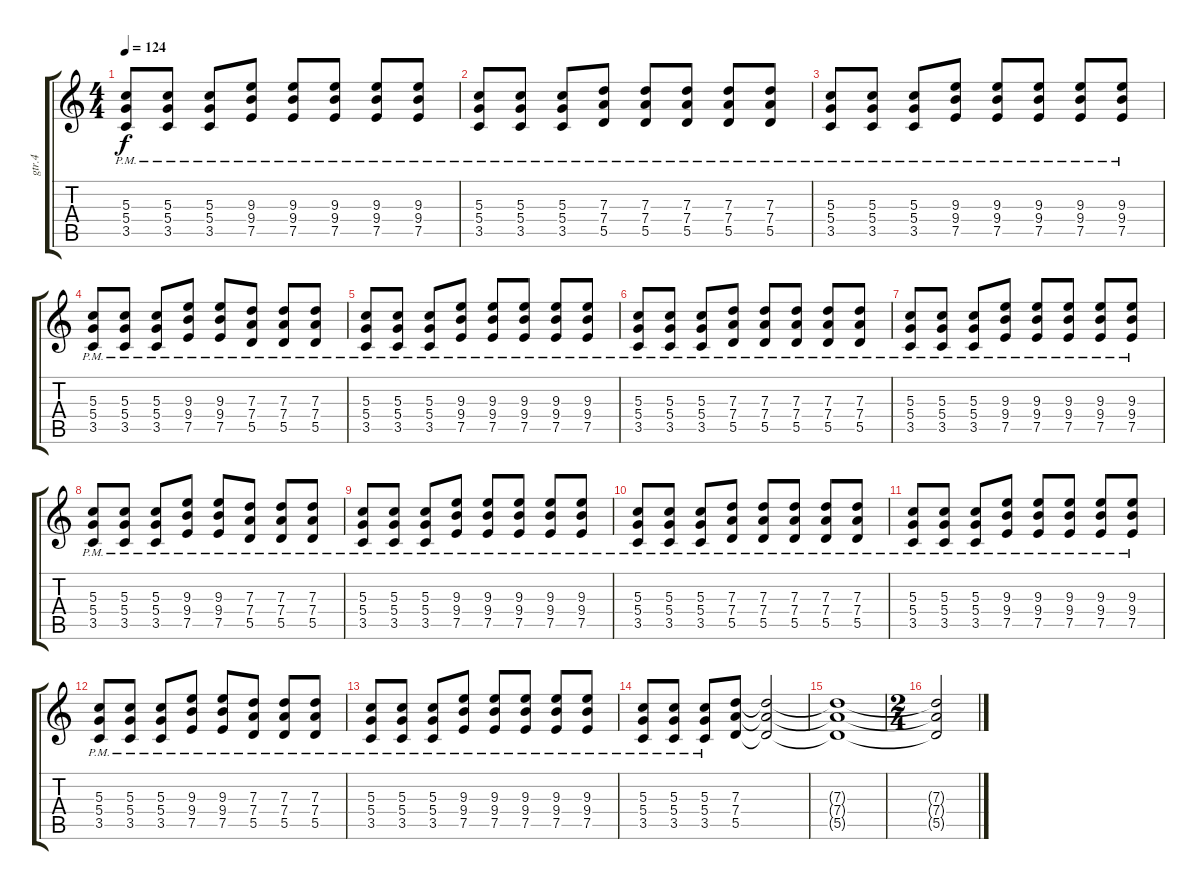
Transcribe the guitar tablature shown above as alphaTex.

\track ("gtr.4" "gtr.4") {instrument distortionguitar}
\staff {score tabs}
\tuning (E4 B3 G3 D3 A2 E2) {hide}
\ts (4 4)
\tempo 124
\clef g2
\ks c
(5.3{pm} 5.4 3.5).8{dy f} (5.3{pm} 5.4 3.5).8 (5.3{pm} 5.4 3.5).8 (9.3{pm} 9.4 7.5).8 (9.3{pm} 9.4 7.5).8 (9.3{pm} 9.4 7.5).8 (9.3{pm} 9.4 7.5).8 (9.3{pm} 9.4 7.5).8 |
(5.3{pm} 5.4 3.5).8 (5.3{pm} 5.4 3.5).8 (5.3{pm} 5.4 3.5).8 (7.3{pm} 7.4 5.5).8 (7.3{pm} 7.4 5.5).8 (7.3{pm} 7.4 5.5).8 (7.3{pm} 7.4 5.5).8 (7.3{pm} 7.4 5.5).8 |
(5.3{pm} 5.4 3.5).8 (5.3{pm} 5.4 3.5).8 (5.3{pm} 5.4 3.5).8 (9.3{pm} 9.4 7.5).8 (9.3{pm} 9.4 7.5).8 (9.3{pm} 9.4 7.5).8 (9.3{pm} 9.4 7.5).8 (9.3{pm} 9.4 7.5).8 |
(5.3{pm} 5.4 3.5).8 (5.3{pm} 5.4 3.5).8 (5.3{pm} 5.4 3.5).8 (9.3{pm} 9.4 7.5).8 (9.3{pm} 9.4 7.5).8 (7.3{pm} 7.4 5.5).8 (7.3{pm} 7.4 5.5).8 (7.3{pm} 7.4 5.5).8 |
(5.3{pm} 5.4 3.5).8 (5.3{pm} 5.4 3.5).8 (5.3{pm} 5.4 3.5).8 (9.3{pm} 9.4 7.5).8 (9.3{pm} 9.4 7.5).8 (9.3{pm} 9.4 7.5).8 (9.3{pm} 9.4 7.5).8 (9.3{pm} 9.4 7.5).8 |
(5.3{pm} 5.4 3.5).8 (5.3{pm} 5.4 3.5).8 (5.3{pm} 5.4 3.5).8 (7.3{pm} 7.4 5.5).8 (7.3{pm} 7.4 5.5).8 (7.3{pm} 7.4 5.5).8 (7.3{pm} 7.4 5.5).8 (7.3{pm} 7.4 5.5).8 |
(5.3{pm} 5.4 3.5).8 (5.3{pm} 5.4 3.5).8 (5.3{pm} 5.4 3.5).8 (9.3{pm} 9.4 7.5).8 (9.3{pm} 9.4 7.5).8 (9.3{pm} 9.4 7.5).8 (9.3{pm} 9.4 7.5).8 (9.3{pm} 9.4 7.5).8 |
(5.3{pm} 5.4 3.5).8 (5.3{pm} 5.4 3.5).8 (5.3{pm} 5.4 3.5).8 (9.3{pm} 9.4 7.5).8 (9.3{pm} 9.4 7.5).8 (7.3{pm} 7.4 5.5).8 (7.3{pm} 7.4 5.5).8 (7.3{pm} 7.4 5.5).8 |
(5.3{pm} 5.4 3.5).8 (5.3{pm} 5.4 3.5).8 (5.3{pm} 5.4 3.5).8 (9.3{pm} 9.4 7.5).8 (9.3{pm} 9.4 7.5).8 (9.3{pm} 9.4 7.5).8 (9.3{pm} 9.4 7.5).8 (9.3{pm} 9.4 7.5).8 |
(5.3{pm} 5.4 3.5).8 (5.3{pm} 5.4 3.5).8 (5.3{pm} 5.4 3.5).8 (7.3{pm} 7.4 5.5).8 (7.3{pm} 7.4 5.5).8 (7.3{pm} 7.4 5.5).8 (7.3{pm} 7.4 5.5).8 (7.3{pm} 7.4 5.5).8 |
(5.3{pm} 5.4 3.5).8 (5.3{pm} 5.4 3.5).8 (5.3{pm} 5.4 3.5).8 (9.3{pm} 9.4 7.5).8 (9.3{pm} 9.4 7.5).8 (9.3{pm} 9.4 7.5).8 (9.3{pm} 9.4 7.5).8 (9.3{pm} 9.4 7.5).8 |
(5.3{pm} 5.4 3.5).8 (5.3{pm} 5.4 3.5).8 (5.3{pm} 5.4 3.5).8 (9.3{pm} 9.4 7.5).8 (9.3{pm} 9.4 7.5).8 (7.3{pm} 7.4 5.5).8 (7.3{pm} 7.4 5.5).8 (7.3{pm} 7.4 5.5).8 |
(5.3{pm} 5.4 3.5).8 (5.3{pm} 5.4 3.5).8 (5.3{pm} 5.4 3.5).8 (9.3{pm} 9.4 7.5).8 (9.3{pm} 9.4 7.5).8 (9.3{pm} 9.4 7.5).8 (9.3{pm} 9.4 7.5).8 (9.3{pm} 9.4 7.5).8 |
(5.3{pm} 5.4 3.5).8 (5.3{pm} 5.4 3.5).8 (5.3{pm} 5.4 3.5).8 (7.3 7.4 5.5).8 (7.3{t} 7.4{t} 5.5{t}).2 |
(7.3{t} 7.4{t} 5.5{t}).1 |
\ts (2 4)
(7.3{t} 7.4{t} 5.5{t}).2
